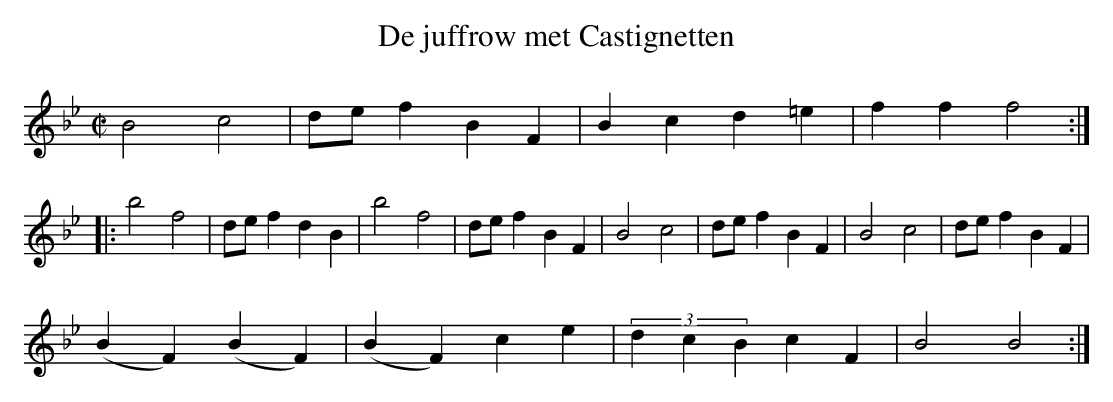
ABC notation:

X:1
T:De juffrow met Castignetten
M:C|
K:Bbmaj
B4c4|def2B2F2|B2c2d2=e2|f2f2f4:|
|:b4f4|def2d2B2|b4f4|def2B2F2|B4c4|def2B2F2|B4c4|def2B2F2|
(B2F2)(B2F2)|(B2F2)c2e2|(3d2c2B2c2F2|B4B4:|
